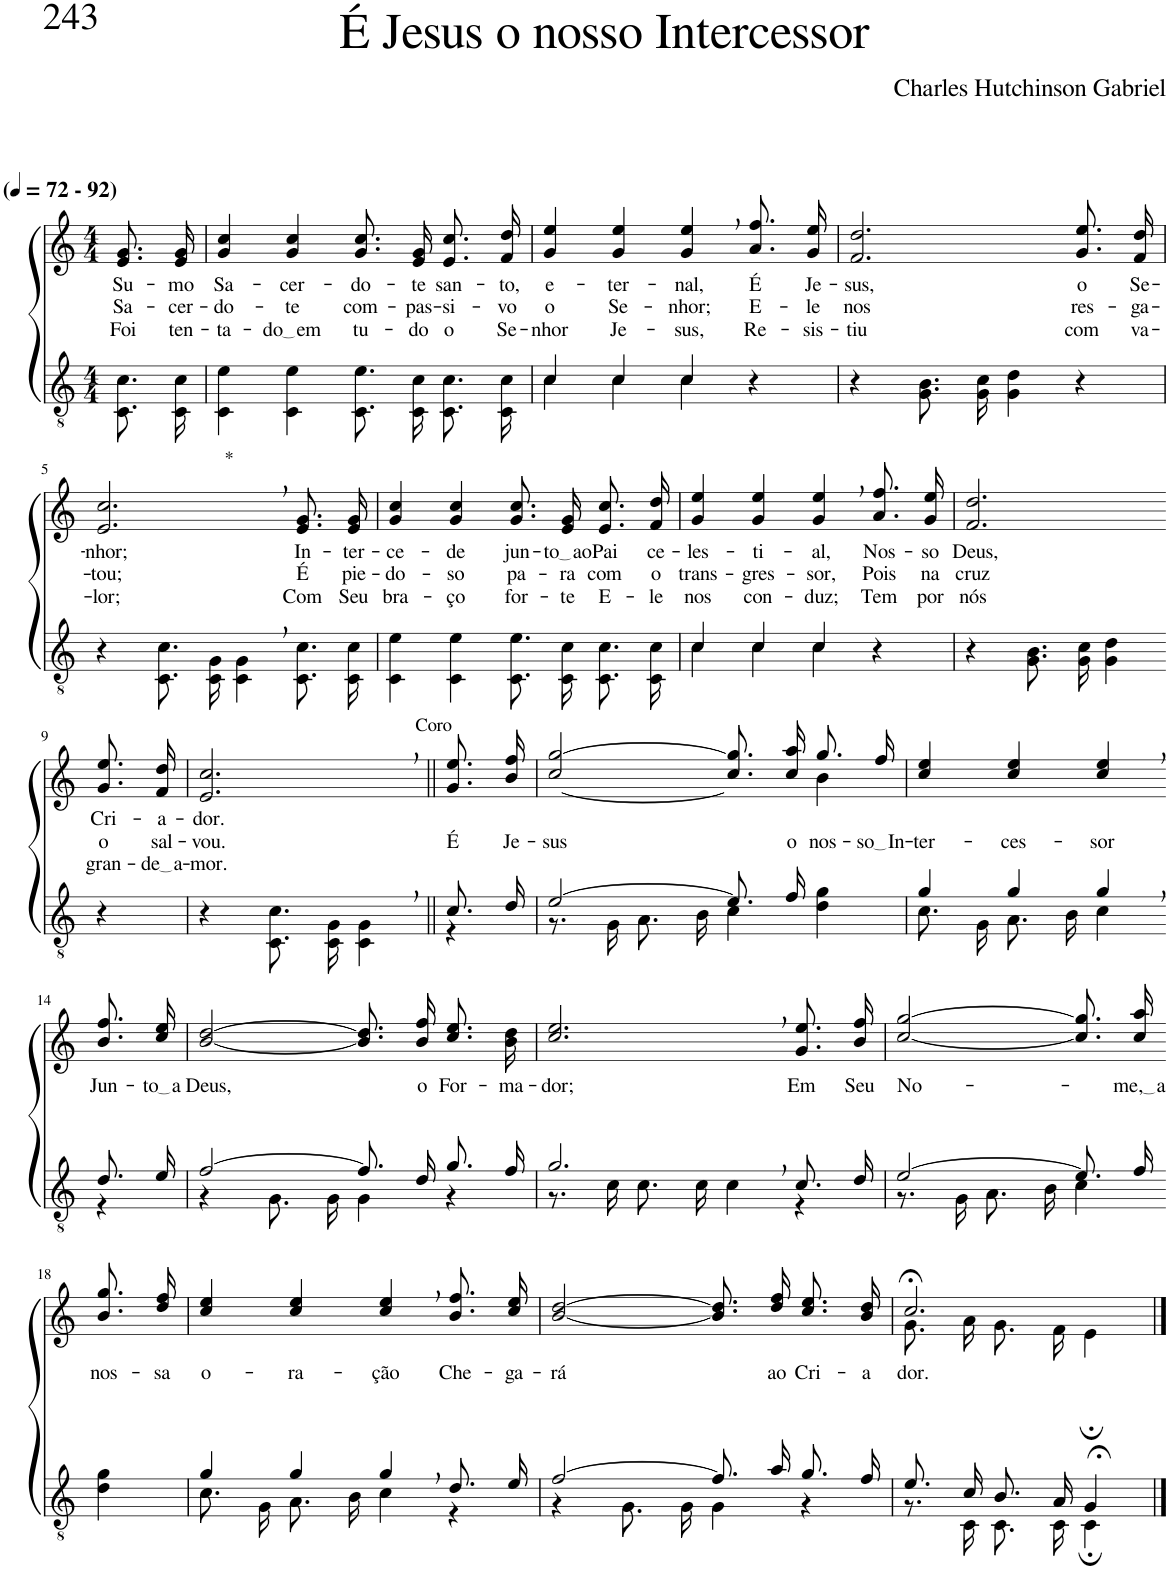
**kern	**kern	**text	**text	**text
*part2	*part1	*part1	*part1	*part1
*staff2	*staff1	*staff1	*staff1	*staff1
*I"Parte III e IV	*I"Parte I e II	*	*	*
*clefGv2	*clefG2	*	*	*
*Trd3c5	*Trd3c5	*	*	*
*k[]	*k[]	*	*	*
*M4/4	*M4/4	*	*	*
*MM72	*MM72	*	*	*
=1	=1	=1	=1	=1
!	!LO:TX:a:B:t=(	!	!	!
!	!LO:TX:a:B:t=- 92)	!	!	!
!	!	!LO:LY:b	!LO:LY:b	!LO:LY:b
8.C/ 8.c/L	8.e/ 8.g/L	Su-	Sa-	Foi
!	!	!LO:LY:b	!LO:LY:b	!LO:LY:b
16C/ 16c/Jk	16e/ 16g/Jk	-mo	-cer-	ten-
=2	=2	=2	=2	=2
!	!	!LO:LY:b	!LO:LY:b	!LO:LY:b
4C\ 4e\	4g/ 4cc/	Sa-	-do-	-ta-
!	!	!LO:LY:b	!LO:LY:b	!LO:LY:b
4C\ 4e\	4g/ 4cc/	-cer-	-te	do em
!	!	!LO:LY:b	!LO:LY:b	!LO:LY:b
8.C/ 8.e/L	8.g/ 8.cc/L	-do-	com-	tu-
!	!	!LO:LY:b	!LO:LY:b	!LO:LY:b
16C/ 16c/Jk	16e/ 16g/Jk	-te	-pas-	-do
!	!	!LO:LY:b	!LO:LY:b	!LO:LY:b
8.C/ 8.c/L	8.e/ 8.cc/L	san-	-si-	o
!	!	!LO:LY:b	!LO:LY:b	!LO:LY:b
16C/ 16c/Jk	16f/ 16dd/Jk	-to,	-vo	Se-
=3	=3	=3	=3	=3
*^	*	*	*	*
!	!	!	!LO:LY:b	!LO:LY:b	!LO:LY:b
4c/	4c\	4g/ 4ee/	e-	o	-nhor
!	!	!	!LO:LY:b	!LO:LY:b	!LO:LY:b
4c/	4c\	4g/ 4ee/	-ter-	Se-	Je-
!	!	!	!LO:LY:b	!LO:LY:b	!LO:LY:b
4c/	4c\	4g/, 4ee/,	-nal,	-nhor;	-sus,
!	!	!	!LO:LY:b	!LO:LY:b	!LO:LY:b
4r	4ryy	8.a\ 8.ff\L	É	E-	Re-
!	!	!	!LO:LY:b	!LO:LY:b	!LO:LY:b
.	.	16g\ 16ee\Jk	Je-	-le	-sis-
*v	*v	*	*	*	*
=4	=4	=4	=4	=4
!	!	!LO:LY:b	!LO:LY:b	!LO:LY:b
4r	2.f/ 2.dd/	-sus,	nos	-tiu
8.G/ 8.B/L	.	.	.	.
16G/ 16c/Jk	.	.	.	.
4G\ 4d\	.	.	.	.
!	!	!LO:LY:b	!LO:LY:b	!LO:LY:b
4r	8.g\ 8.ee\L	o	res-	com
!	!	!LO:LY:b	!LO:LY:b	!LO:LY:b
.	16f\ 16dd\Jk	Se-	-ga-	va-
!!LO:LB:g=z
=5	=5	=5	=5	=5
!	!LO:TX:a:t=*	!	!	!
!	!	!LO:LY:b	!LO:LY:b	!LO:LY:b
4r	2.e/, 2.cc/,	-nhor;	-tou;	-lor;
8.C/ 8.c/L	.	.	.	.
16C/ 16G/Jk	.	.	.	.
4C\, 4G\,	.	.	.	.
!	!	!LO:LY:b	!LO:LY:b	!LO:LY:b
8.C/ 8.c/L	8.e/ 8.g/L	In-	É	Com
!	!	!LO:LY:b	!LO:LY:b	!LO:LY:b
16C/ 16c/Jk	16e/ 16g/Jk	-ter-	pie-	Seu
=6	=6	=6	=6	=6
!	!	!LO:LY:b	!LO:LY:b	!LO:LY:b
4C\ 4e\	4g/ 4cc/	-ce-	-do-	bra-
!	!	!LO:LY:b	!LO:LY:b	!LO:LY:b
4C\ 4e\	4g/ 4cc/	-de	-so	-ço
!	!	!LO:LY:b	!LO:LY:b	!LO:LY:b
8.C/ 8.e/L	8.g/ 8.cc/L	jun-	pa-	for-
!	!	!LO:LY:b	!LO:LY:b	!LO:LY:b
16C/ 16c/Jk	16e/ 16g/Jk	to ao	-ra	-te
!	!	!LO:LY:b	!LO:LY:b	!LO:LY:b
8.C/ 8.c/L	8.e/ 8.cc/L	Pai	com	E-
!	!	!LO:LY:b	!LO:LY:b	!LO:LY:b
16C/ 16c/Jk	16f/ 16dd/Jk	ce-	o	-le
=7	=7	=7	=7	=7
*^	*	*	*	*
!	!	!	!LO:LY:b	!LO:LY:b	!LO:LY:b
4c/	4c\	4g/ 4ee/	-les-	trans-	nos
!	!	!	!LO:LY:b	!LO:LY:b	!LO:LY:b
4c/	4c\	4g/ 4ee/	-ti-	-gres-	con-
!	!	!	!LO:LY:b	!LO:LY:b	!LO:LY:b
4c/	4c\	4g/, 4ee/,	-al,	-sor,	-duz;
!	!	!	!LO:LY:b	!LO:LY:b	!LO:LY:b
4r	4ryy	8.a\ 8.ff\L	Nos-	Pois	Tem
!	!	!	!LO:LY:b	!LO:LY:b	!LO:LY:b
.	.	16g\ 16ee\Jk	-so	na	por
*v	*v	*	*	*	*
=8	=8	=8	=8	=8
!	!	!LO:LY:b	!LO:LY:b	!LO:LY:b
4r	2.f/ 2.dd/	Deus,	cruz	nós
8.G/ 8.B/L	.	.	.	.
16G/ 16c/Jk	.	.	.	.
4G\ 4d\	.	.	.	.
!!LO:LB:g=z
=9-	=9-	=9-	=9-	=9-
!	!	!LO:LY:b	!LO:LY:b	!LO:LY:b
4r	8.g\ 8.ee\L	Cri-	o	gran-
!	!	!LO:LY:b	!LO:LY:b	!LO:LY:b
.	16f\ 16dd\Jk	-a-	sal-	de a
=10	=10	=10	=10	=10
!	!	!LO:LY:b	!LO:LY:b	!LO:LY:b
4r	2.e/, 2.cc/,	-dor.	-vou.	-mor.
8.C/ 8.c/L	.	.	.	.
16C/ 16G/Jk	.	.	.	.
4C\, 4G\,	.	.	.	.
=11||	=11||	=11||	=11||	=11||
*^	*	*	*	*
!	!	!LO:TX:a:t=Coro	!	!	!
!	!	!	!	!LO:LY:b	!
8.c/L	4r	8.g\ 8.ee\L	.	É	.
!	!	!	!	!LO:LY:b	!
16d/Jk	.	16b\ 16ff\Jk	.	Je-	.
=12	=12	=12	=12	=12	=12
!	!	!	!	!LO:LY:b	!
*	*	*^	*	*	*
[2e/	8.r	[2cc/ [2gg/	2.ryy	.	-sus	.
.	16G\	.	.	.	.	.
.	8.A\L	.	.	.	.	.
.	16B\Jk	.	.	.	.	.
8.e/L]	4c\	8.cc]\ 8.gg]\L	.	.	.	.
!	!	!	!	!	!LO:LY:b	!
16f/Jk	.	16cc\ 16aa\Jk	.	.	o	.
!	!	!	!	!	!LO:LY:b	!
4ryy	4d\ 4g\	8.gg/L	4b\	.	nos-	.
!	!	!	!	!	!LO:LY:b	!
.	.	16ff/Jk	.	.	so In	.
*	*	*v	*v	*	*	*
=13	=13	=13	=13	=13	=13
!	!	!	!	!LO:LY:b	!
4g/	8.c\L	4cc/ 4ee/	.	-ter-	.
.	16G\Jk	.	.	.	.
!	!	!	!	!LO:LY:b	!
4g/	8.A\L	4cc/ 4ee/	.	-ces-	.
.	16B\Jk	.	.	.	.
!	!	!	!	!LO:LY:b	!
4g,/	4c\	4cc/, 4ee/,	.	-sor	.
!!LO:LB:g=z
=14-	=14-	=14-	=14-	=14-	=14-
!	!	!	!LO:LY:b	!	!
8.d/L	4r	8.b\ 8.ff\L	Jun-	.	.
!	!	!	!LO:LY:b	!	!
16e/Jk	.	16cc\ 16ee\Jk	to a	.	.
=15	=15	=15	=15	=15	=15
!	!	!	!LO:LY:b	!	!
[2f/	4r	[2b/ [2dd/	Deus,	.	.
.	8.G\L	.	.	.	.
.	16G\Jk	.	.	.	.
8.f/L]	4G\	8.b]\ 8.dd]\L	.	.	.
!	!	!	!LO:LY:b	!	!
16d/Jk	.	16b\ 16ff\Jk	o	.	.
!	!	!	!LO:LY:b	!	!
8.g/L	4r	8.cc\ 8.ee\L	For-	.	.
!	!	!	!LO:LY:b	!	!
16f/Jk	.	16b\ 16dd\Jk	-ma-	.	.
=16	=16	=16	=16	=16	=16
!	!	!	!LO:LY:b	!	!
2.g,/	8.r	2.cc/, 2.ee/,	-dor;	.	.
.	16c\	.	.	.	.
.	8.c\L	.	.	.	.
.	16c\Jk	.	.	.	.
.	4c\	.	.	.	.
!	!	!	!LO:LY:b	!	!
8.c/L	4r	8.g\ 8.ee\L	Em	.	.
!	!	!	!LO:LY:b	!	!
16d/Jk	.	16b\ 16ff\Jk	Seu	.	.
=17	=17	=17	=17	=17	=17
!	!	!	!LO:LY:b	!	!
[2e/	8.r	[2cc/ [2gg/	No-	.	.
.	16G\	.	.	.	.
.	8.A\L	.	.	.	.
.	16B\Jk	.	.	.	.
8.e/L]	4c\	8.cc]\ 8.gg]\L	.	.	.
!	!	!	!LO:LY:b	!	!
16f/Jk	.	16cc\ 16aa\Jk	me, a	.	.
*v	*v	*	*	*	*
!!LO:LB:g=z
=18-	=18-	=18-	=18-	=18-
!	!	!LO:LY:b	!	!
4d\ 4g\	8.b\ 8.gg\L	nos-	.	.
!	!	!LO:LY:b	!	!
.	16dd\ 16ff\Jk	-sa	.	.
=19	=19	=19	=19	=19
*^	*	*	*	*
!	!	!	!LO:LY:b	!	!
4g/	8.c\L	4cc/ 4ee/	o-	.	.
.	16G\Jk	.	.	.	.
!	!	!	!LO:LY:b	!	!
4g/	8.A\L	4cc/ 4ee/	-ra-	.	.
.	16B\Jk	.	.	.	.
!	!	!	!LO:LY:b	!	!
4g,/	4c\	4cc/, 4ee/,	-ção	.	.
!	!	!	!LO:LY:b	!	!
8.d/L	4r	8.b\ 8.ff\L	Che-	.	.
!	!	!	!LO:LY:b	!	!
16e/Jk	.	16cc\ 16ee\Jk	-ga-	.	.
=20	=20	=20	=20	=20	=20
!	!	!	!LO:LY:b	!	!
[2f/	4r	[2b/ [2dd/	-rá	.	.
.	8.G\L	.	.	.	.
.	16G\Jk	.	.	.	.
8.f/L]	4G\	8.b]\ 8.dd]\L	.	.	.
!	!	!	!LO:LY:b	!	!
16a/Jk	.	16dd\ 16ff\Jk	ao	.	.
!	!	!	!LO:LY:b	!	!
8.g/L	4r	8.cc\ 8.ee\L	Cri-	.	.
!	!	!	!LO:LY:b	!	!
16f/Jk	.	16b\ 16dd\Jk	-a-	.	.
=21	=21	=21	=21	=21	=21
*	*	*^	*	*	*
!	!	!	!	!LO:LY:b	!	!
8.e/L	8.r	2.cc;</	8.g\L	-dor.	.	.
16c/Jk	16C\	.	16a\Jk	.	.	.
8.B/L	8.C\L	.	8.g\L	.	.	.
16A/Jk	16C\Jk	.	16f\Jk	.	.	.
4G;</	4C;\	.	4e;\	.	.	.
*v	*v	*	*	*	*	*
*	*v	*v	*	*	*
==	==	==	==	==
*-	*-	*-	*-	*-
